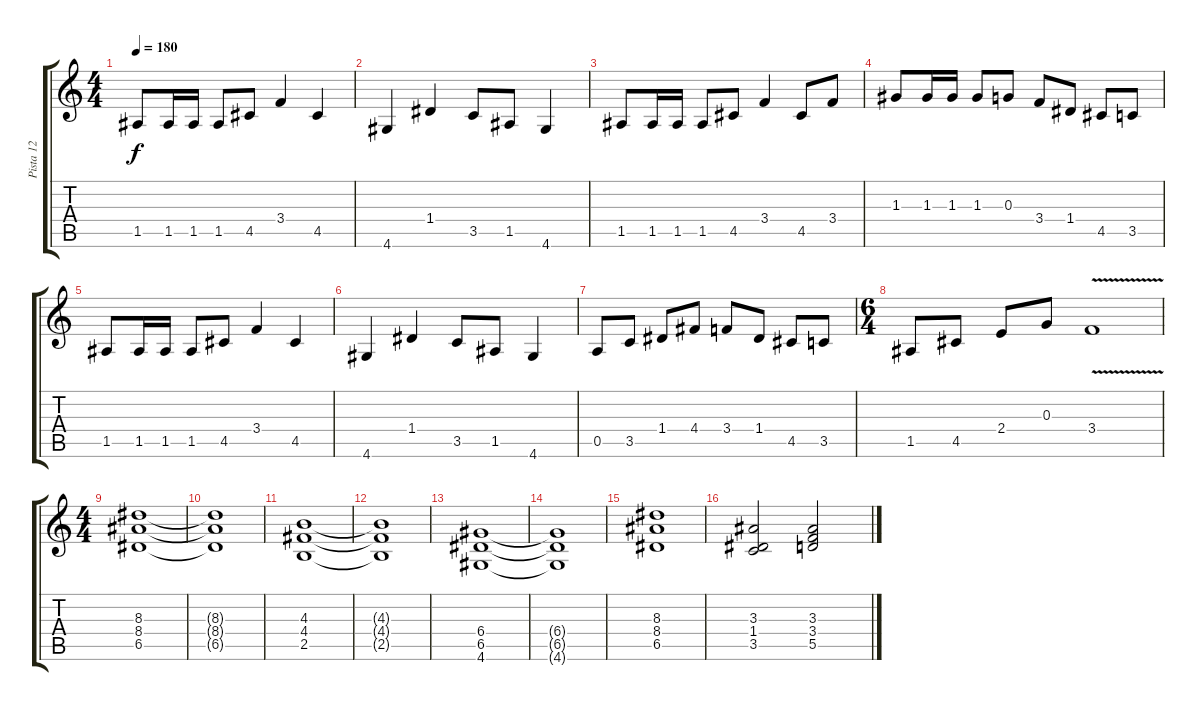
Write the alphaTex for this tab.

\track ("Pista 12" "Pista 12") {instrument distortionguitar}
\staff {score tabs}
\tuning (E4 B3 G3 D3 A2 E2) {hide}
\ts (4 4)
\tempo 180
\clef g2
\ks c
1.5.8{dy f} 1.5.16 1.5.16 1.5.8 4.5.8 3.4.4 4.5.4 |
4.6.4 1.4.4 3.5.8 1.5.8 4.6.4 |
1.5.8 1.5.16 1.5.16 1.5.8 4.5.8 3.4.4 4.5.8 3.4.8 |
1.3.8 1.3.16 1.3.16 1.3.8 0.3.8 3.4.8 1.4.8 4.5.8 3.5.8 |
1.5.8 1.5.16 1.5.16 1.5.8 4.5.8 3.4.4 4.5.4 |
4.6.4 1.4.4 3.5.8 1.5.8 4.6.4 |
0.5.8 3.5.8 1.4.8 4.4.8 3.4.8 1.4.8 4.5.8 3.5.8 |
\ts (6 4)
1.5.8 4.5.8 2.4.8 0.3.8 3.4{v}.1 |
\ts (4 4)
(8.3 8.4 6.5).1 |
(8.3{t} 8.4{t} 6.5{t}).1 |
(4.3 4.4 2.5).1 |
(4.3{t} 4.4{t} 2.5{t}).1 |
(6.4 6.5 4.6).1 |
(6.4{t} 6.5{t} 4.6{t}).1 |
(8.3 8.4 6.5).1 |
(3.3 1.4 3.5).2 (3.3 3.4 5.5).2
